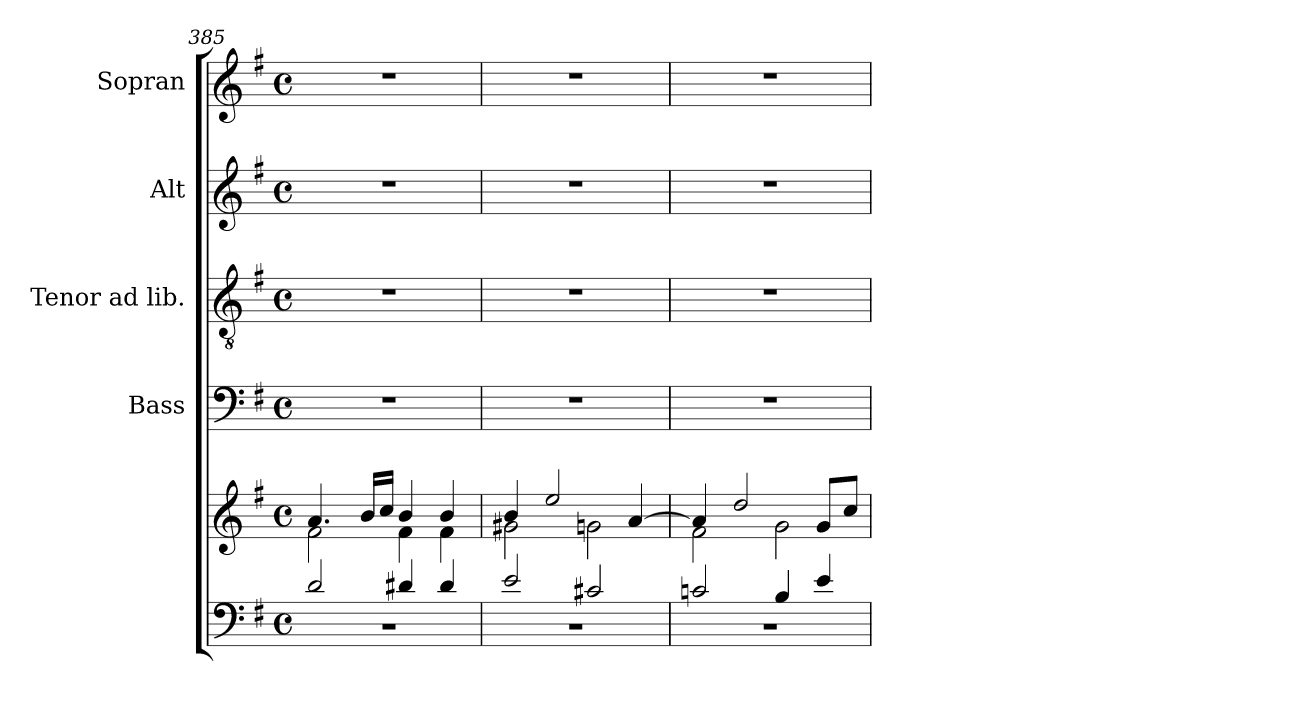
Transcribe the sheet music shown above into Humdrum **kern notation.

**kern	**kern	**kern	**kern	**kern	**kern
*part5	*part5	*part4	*part3	*part2	*part1
*staff6	*staff5	*staff4	*staff3	*staff2	*staff1
*	*	*I"Bass	*I"Tenor ad lib.	*I"Alt	*I"Sopran
*	*	*I'B.	*I'T.	*I'A.	*I'S.
*clefF4	*clefG2	*clefF4	*clefGv2	*clefG2	*clefG2
*k[f#]	*k[f#]	*k[f#]	*k[f#]	*k[f#]	*k[f#]
*G:	*G:	*G:	*G:	*G:	*G:
*M4/4	*M4/4	*M4/4	*M4/4	*M4/4	*M4/4
*met(c)	*met(c)	*met(c)	*met(c)	*met(c)	*met(c)
=385	=385	=385	=385	=385	=385
*^	*^	*	*	*	*
2d/	1r	4.a/	2f#\	1r	1r	1r	1r
.	.	16b/LL	.	.	.	.	.
.	.	16cc/JJ	.	.	.	.	.
4d#X/	.	4b/	4f#\	.	.	.	.
4d#/	.	4b/	4f#\	.	.	.	.
=386	=386	=386	=386	=386	=386	=386	=386
2e/	1r	4b/	2g#X\	1r	1r	1r	1r
.	.	2ee/	.	.	.	.	.
2c#X/	.	.	2gn\	.	.	.	.
.	.	[>4a/	.	.	.	.	.
=387	=387	=387	=387	=387	=387	=387	=387
2cn/	1r	4a/]	2f#\	1r	1r	1r	1r
.	.	2dd/	.	.	.	.	.
4B/	.	.	2g\	.	.	.	.
4e/	.	8g/L	.	.	.	.	.
.	.	8cc/J	.	.	.	.	.
*v	*v	*	*	*	*	*	*
*	*v	*v	*	*	*	*
=	=	=	=	=	=
*-	*-	*-	*-	*-	*-
